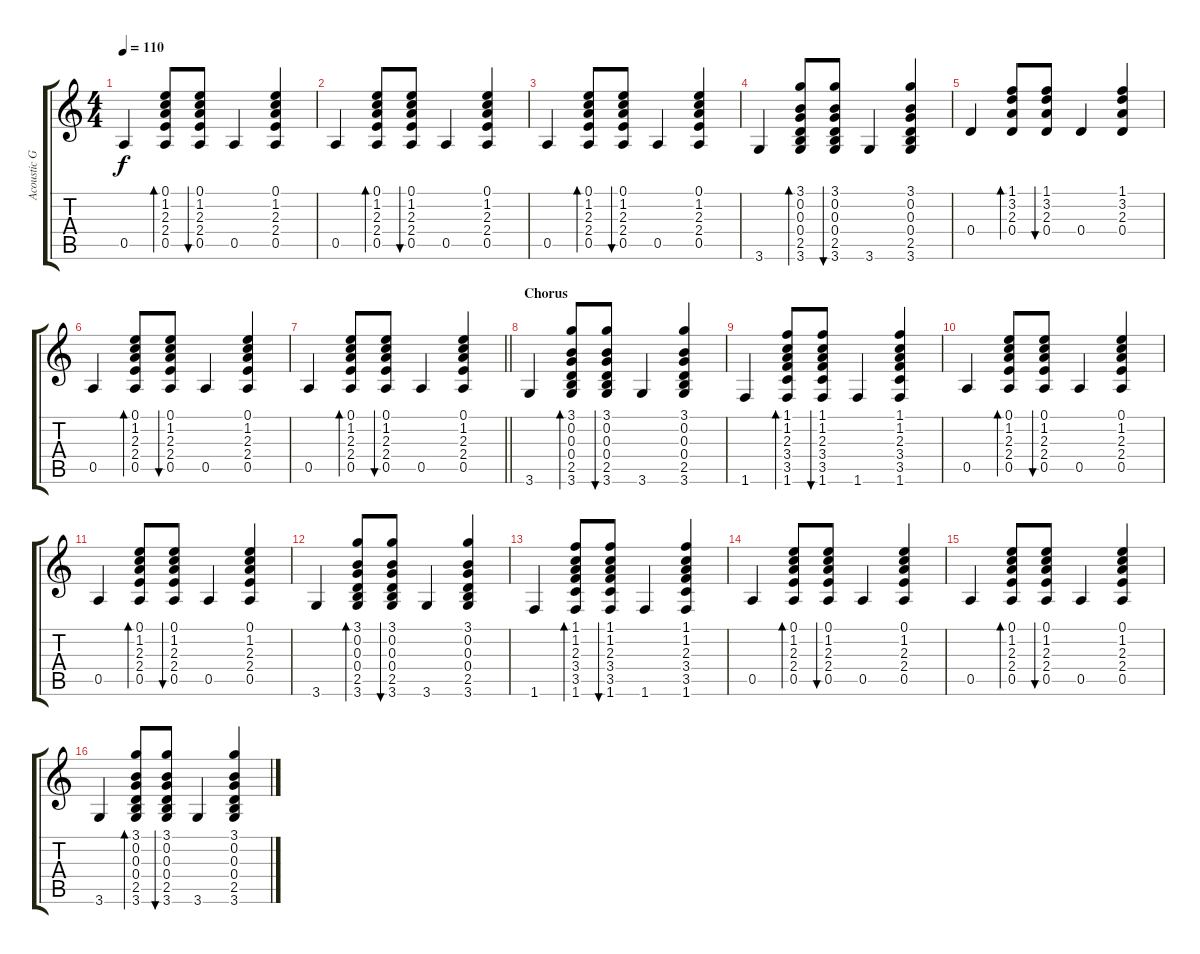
\track ("Acoustic Guitar" "Acoustic G") {instrument acousticguitarnylon}
\staff {score tabs}
\tuning (E4 B3 G3 D3 A2 E2) {hide}
\ts (4 4)
\tempo 110
\clef g2
\ks c
0.5.4{dy f} (0.1 1.2 2.3 2.4 0.5).8{bd 30} (0.1 1.2 2.3 2.4 0.5).8{bu 30} 0.5.4 (0.1 1.2 2.3 2.4 0.5).4 |
0.5.4 (0.1 1.2 2.3 2.4 0.5).8{bd 30} (0.1 1.2 2.3 2.4 0.5).8{bu 30} 0.5.4 (0.1 1.2 2.3 2.4 0.5).4 |
0.5.4 (0.1 1.2 2.3 2.4 0.5).8{bd 30} (0.1 1.2 2.3 2.4 0.5).8{bu 30} 0.5.4 (0.1 1.2 2.3 2.4 0.5).4 |
3.6.4 (3.1 0.2 0.3 0.4 2.5 3.6).8{bd 30} (3.1 0.2 0.3 0.4 2.5 3.6).8{bu 30} 3.6.4 (3.1 0.2 0.3 0.4 2.5 3.6).4 |
0.4.4 (1.1 3.2 2.3 0.4).8{bd 30} (1.1 3.2 2.3 0.4).8{bu 30} 0.4.4 (1.1 3.2 2.3 0.4).4 |
0.5.4 (0.1 1.2 2.3 2.4 0.5).8{bd 30} (0.1 1.2 2.3 2.4 0.5).8{bu 30} 0.5.4 (0.1 1.2 2.3 2.4 0.5).4 |
\barLineRight lightlight
0.5.4 (0.1 1.2 2.3 2.4 0.5).8{bd 30} (0.1 1.2 2.3 2.4 0.5).8{bu 30} 0.5.4 (0.1 1.2 2.3 2.4 0.5).4 |
\section ("" "Chorus")
3.6.4 (3.1 0.2 0.3 0.4 2.5 3.6).8{bd 30} (3.1 0.2 0.3 0.4 2.5 3.6).8{bu 30} 3.6.4 (3.1 0.2 0.3 0.4 2.5 3.6).4 |
1.6.4 (1.1 1.2 2.3 3.4 3.5 1.6).8{bd 30} (1.1 1.2 2.3 3.4 3.5 1.6).8{bu 30} 1.6.4 (1.1 1.2 2.3 3.4 3.5 1.6).4 |
0.5.4 (0.1 1.2 2.3 2.4 0.5).8{bd 30} (0.1 1.2 2.3 2.4 0.5).8{bu 30} 0.5.4 (0.1 1.2 2.3 2.4 0.5).4 |
0.5.4 (0.1 1.2 2.3 2.4 0.5).8{bd 30} (0.1 1.2 2.3 2.4 0.5).8{bu 30} 0.5.4 (0.1 1.2 2.3 2.4 0.5).4 |
3.6.4 (3.1 0.2 0.3 0.4 2.5 3.6).8{bd 30} (3.1 0.2 0.3 0.4 2.5 3.6).8{bu 30} 3.6.4 (3.1 0.2 0.3 0.4 2.5 3.6).4 |
1.6.4 (1.1 1.2 2.3 3.4 3.5 1.6).8{bd 30} (1.1 1.2 2.3 3.4 3.5 1.6).8{bu 30} 1.6.4 (1.1 1.2 2.3 3.4 3.5 1.6).4 |
0.5.4 (0.1 1.2 2.3 2.4 0.5).8{bd 30} (0.1 1.2 2.3 2.4 0.5).8{bu 30} 0.5.4 (0.1 1.2 2.3 2.4 0.5).4 |
0.5.4 (0.1 1.2 2.3 2.4 0.5).8{bd 30} (0.1 1.2 2.3 2.4 0.5).8{bu 30} 0.5.4 (0.1 1.2 2.3 2.4 0.5).4 |
3.6.4 (3.1 0.2 0.3 0.4 2.5 3.6).8{bd 30} (3.1 0.2 0.3 0.4 2.5 3.6).8{bu 30} 3.6.4 (3.1 0.2 0.3 0.4 2.5 3.6).4
